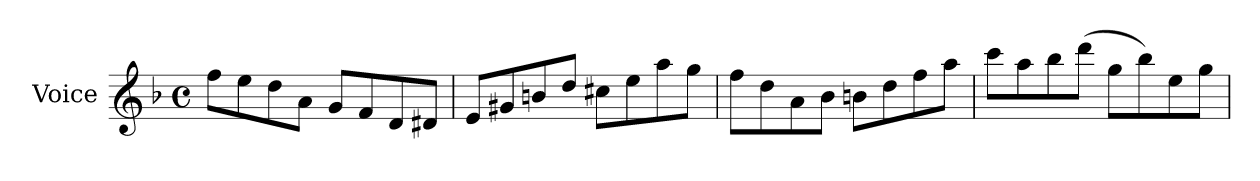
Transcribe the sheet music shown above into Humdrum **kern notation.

**kern
*part1
*staff1
*I"Voice
*I'Voice
*clefG2
*k[b-]
*M4/4
*met(c)
=1
8ff\L
8ee\
8dd\
8a\J
8g/L
8f/
8d/
8d#X/J
=2
8e/L
8g#X/
8bn/
8dd/J
8cc#X\L
8ee\
8aa\
8gg\J
=3
8ff\L
8dd\
8a\
8b-\J
8bn\L
8dd\
8ff\
8aa\J
=4
8ccc\L
8aa\
8bb-\
(>8ddd\J
8gg\L
8bb-\)
8ee\
8gg\J
=
*-
